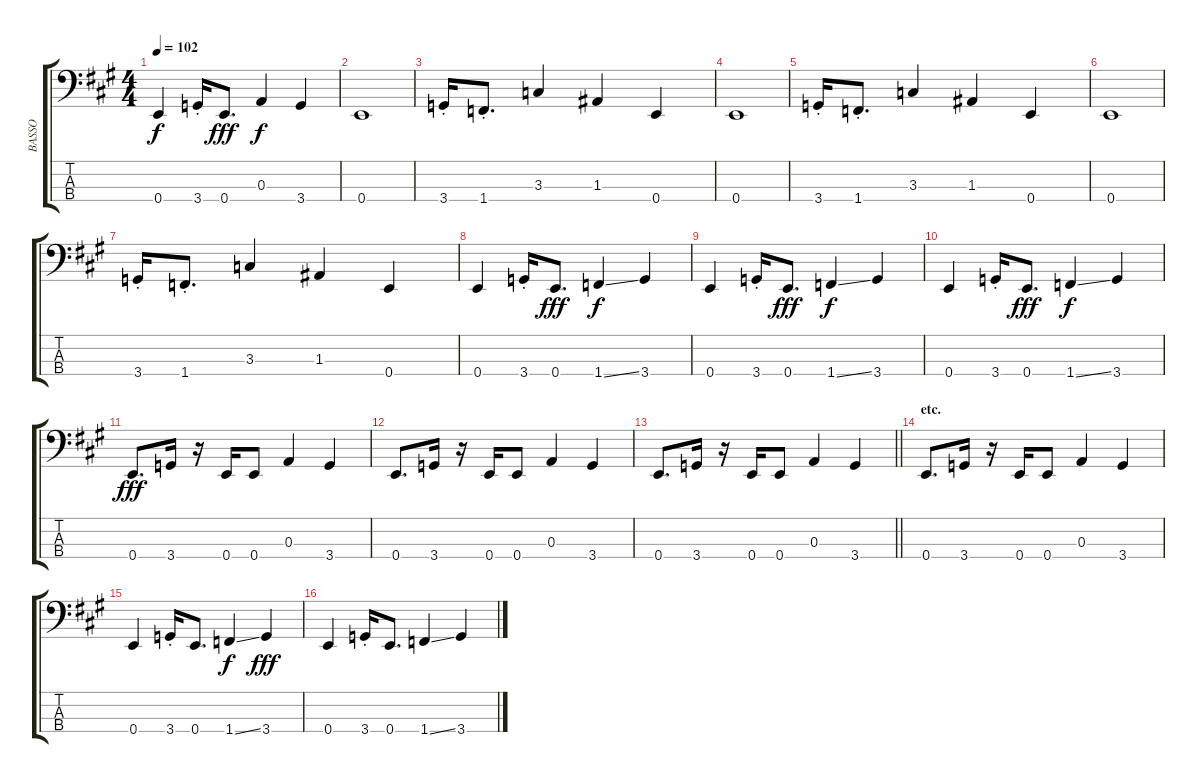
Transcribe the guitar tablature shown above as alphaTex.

\track ("BASSO" "BASSO") {instrument electricbasspick}
\staff {score tabs}
\tuning (G2 D2 A1 E1) {hide}
\ts (4 4)
\tempo 102
\clef f4
\ks a
0.4.4{dy f} 3.4{st}.16 0.4.8{d dy fff} 0.3.4{dy f} 3.4.4 |
0.4.1 |
3.4{st}.16 1.4{st}.8{d} 3.3.4 1.3.4 0.4.4 |
0.4.1 |
3.4{st}.16 1.4{st}.8{d} 3.3.4 1.3.4 0.4.4 |
0.4.1 |
3.4{st}.16 1.4{st}.8{d} 3.3.4 1.3.4 0.4.4 |
0.4.4 3.4{st}.16 0.4.8{d dy fff} 1.4{ss}.4{dy f} 3.4.4 |
0.4.4 3.4{st}.16 0.4.8{d dy fff} 1.4{ss}.4{dy f} 3.4.4 |
0.4.4 3.4{st}.16 0.4.8{d dy fff} 1.4{ss}.4{dy f} 3.4.4 |
0.4.8{d dy fff} 3.4.16 r.16 0.4.16 0.4.8 0.3.4 3.4.4 |
0.4.8{d} 3.4.16 r.16 0.4.16 0.4.8 0.3.4 3.4.4 |
\barLineRight lightlight
0.4.8{d} 3.4.16 r.16 0.4.16 0.4.8 0.3.4 3.4.4 |
\section ("" "etc.")
0.4.8{d} 3.4.16 r.16 0.4.16 0.4.8 0.3.4 3.4.4 |
0.4.4 3.4{st}.16 0.4.8{d} 1.4{ss}.4{dy f} 3.4.4{dy fff} |
0.4.4 3.4{st}.16 0.4.8{d} 1.4{ss}.4 3.4.4
